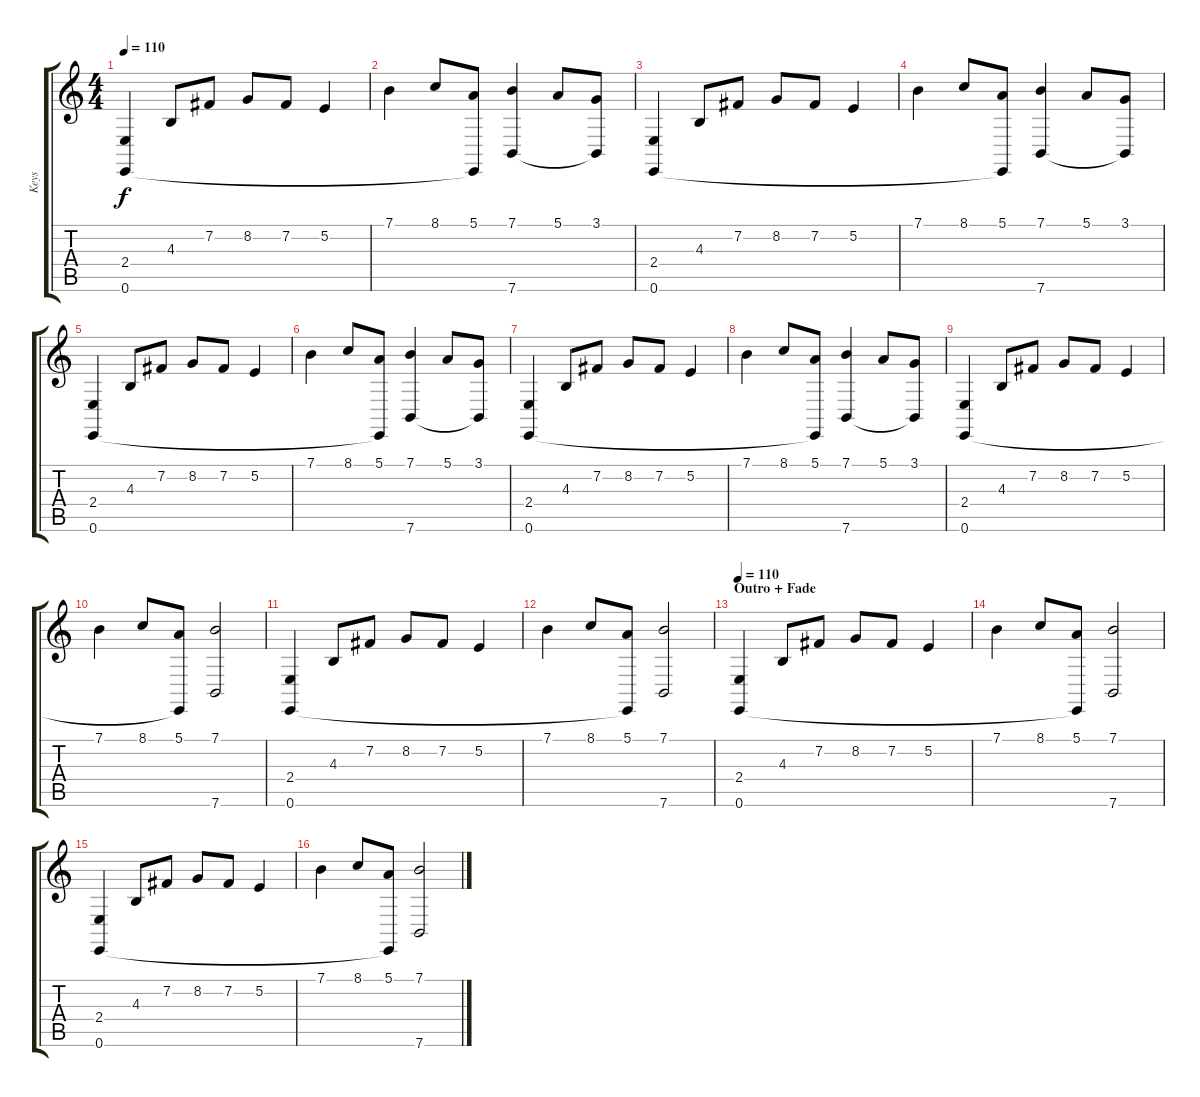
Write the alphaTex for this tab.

\track ("Keys" "Keys") {instrument pad8sweep}
\staff {score tabs}
\tuning (E4 B3 G3 D3 A2 E2) {hide}
\ts (4 4)
\tempo 110
\clef g2
\ks c
(2.4 0.6).4{dy f} 4.3.8 7.2.8 8.2.8 7.2.8 5.2.4 |
7.1.4 8.1.8 (5.1 0.6{t}).8 (7.1 7.6).4 5.1.8 (3.1 7.6{t}).8 |
(2.4 0.6).4 4.3.8 7.2.8 8.2.8 7.2.8 5.2.4 |
7.1.4 8.1.8 (5.1 0.6{t}).8 (7.1 7.6).4 5.1.8 (3.1 7.6{t}).8 |
(2.4 0.6).4 4.3.8 7.2.8 8.2.8 7.2.8 5.2.4 |
7.1.4 8.1.8 (5.1 0.6{t}).8 (7.1 7.6).4 5.1.8 (3.1 7.6{t}).8 |
(2.4 0.6).4 4.3.8 7.2.8 8.2.8 7.2.8 5.2.4 |
7.1.4 8.1.8 (5.1 0.6{t}).8 (7.1 7.6).4 5.1.8 (3.1 7.6{t}).8 |
(2.4 0.6).4 4.3.8 7.2.8 8.2.8 7.2.8 5.2.4 |
7.1.4 8.1.8 (5.1 0.6{t}).8 (7.1 7.6).2 |
(2.4 0.6).4 4.3.8 7.2.8 8.2.8 7.2.8 5.2.4 |
7.1.4 8.1.8 (5.1 0.6{t}).8 (7.1 7.6).2 |
\section ("" "Outro + Fade")
\tempo 110
(2.4 0.6).4 4.3.8 7.2.8 8.2.8 7.2.8 5.2.4 |
7.1.4 8.1.8 (5.1 0.6{t}).8 (7.1 7.6).2 |
(2.4 0.6).4 4.3.8 7.2.8 8.2.8 7.2.8 5.2.4 |
7.1.4 8.1.8 (5.1 0.6{t}).8 (7.1 7.6).2
